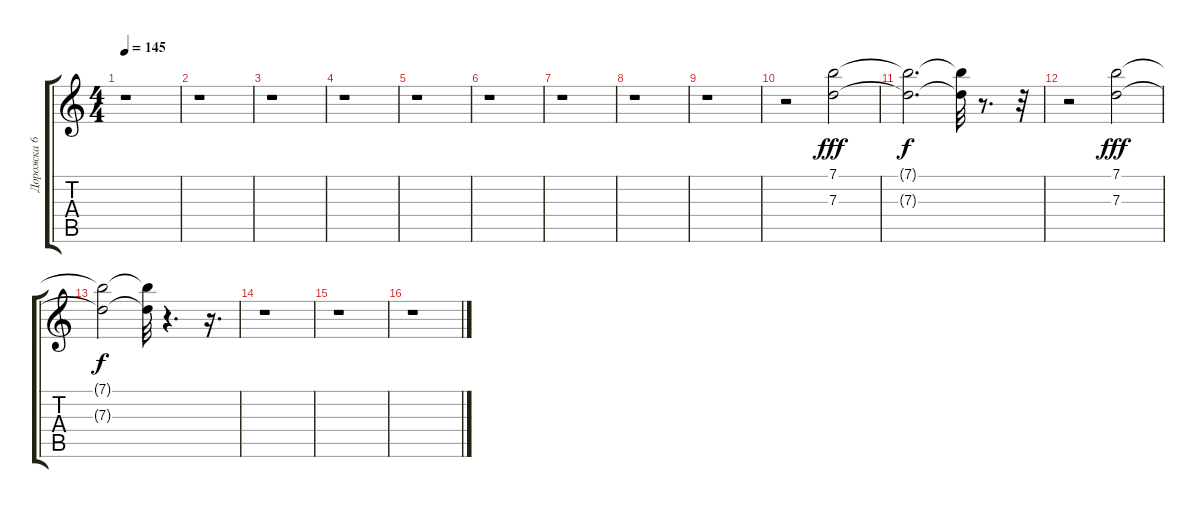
\track ("Дорожка 6" "Дорожка 6") {instrument electricguitarclean}
\staff {score tabs}
\tuning (E4 B3 G3 D3 A2 E2) {hide}
\ts (4 4)
\tempo 145
\clef g2
\ks c
r.1{dy fff} |
r.1 |
r.1 |
r.1 |
r.1 |
r.1 |
r.1 |
r.1 |
r.1 |
r.2 (7.1 7.3).2 |
(7.1{t} 7.3{t}).2{d dy f} (7.1{t} 7.3{t}).32 r.8{d} r.32 |
r.2 (7.1 7.3).2{dy fff} |
(7.1{t} 7.3{t}).2{dy f} (7.1{t} 7.3{t}).32 r.4{d} r.16{d} |
r.1 |
r.1 |
r.1
